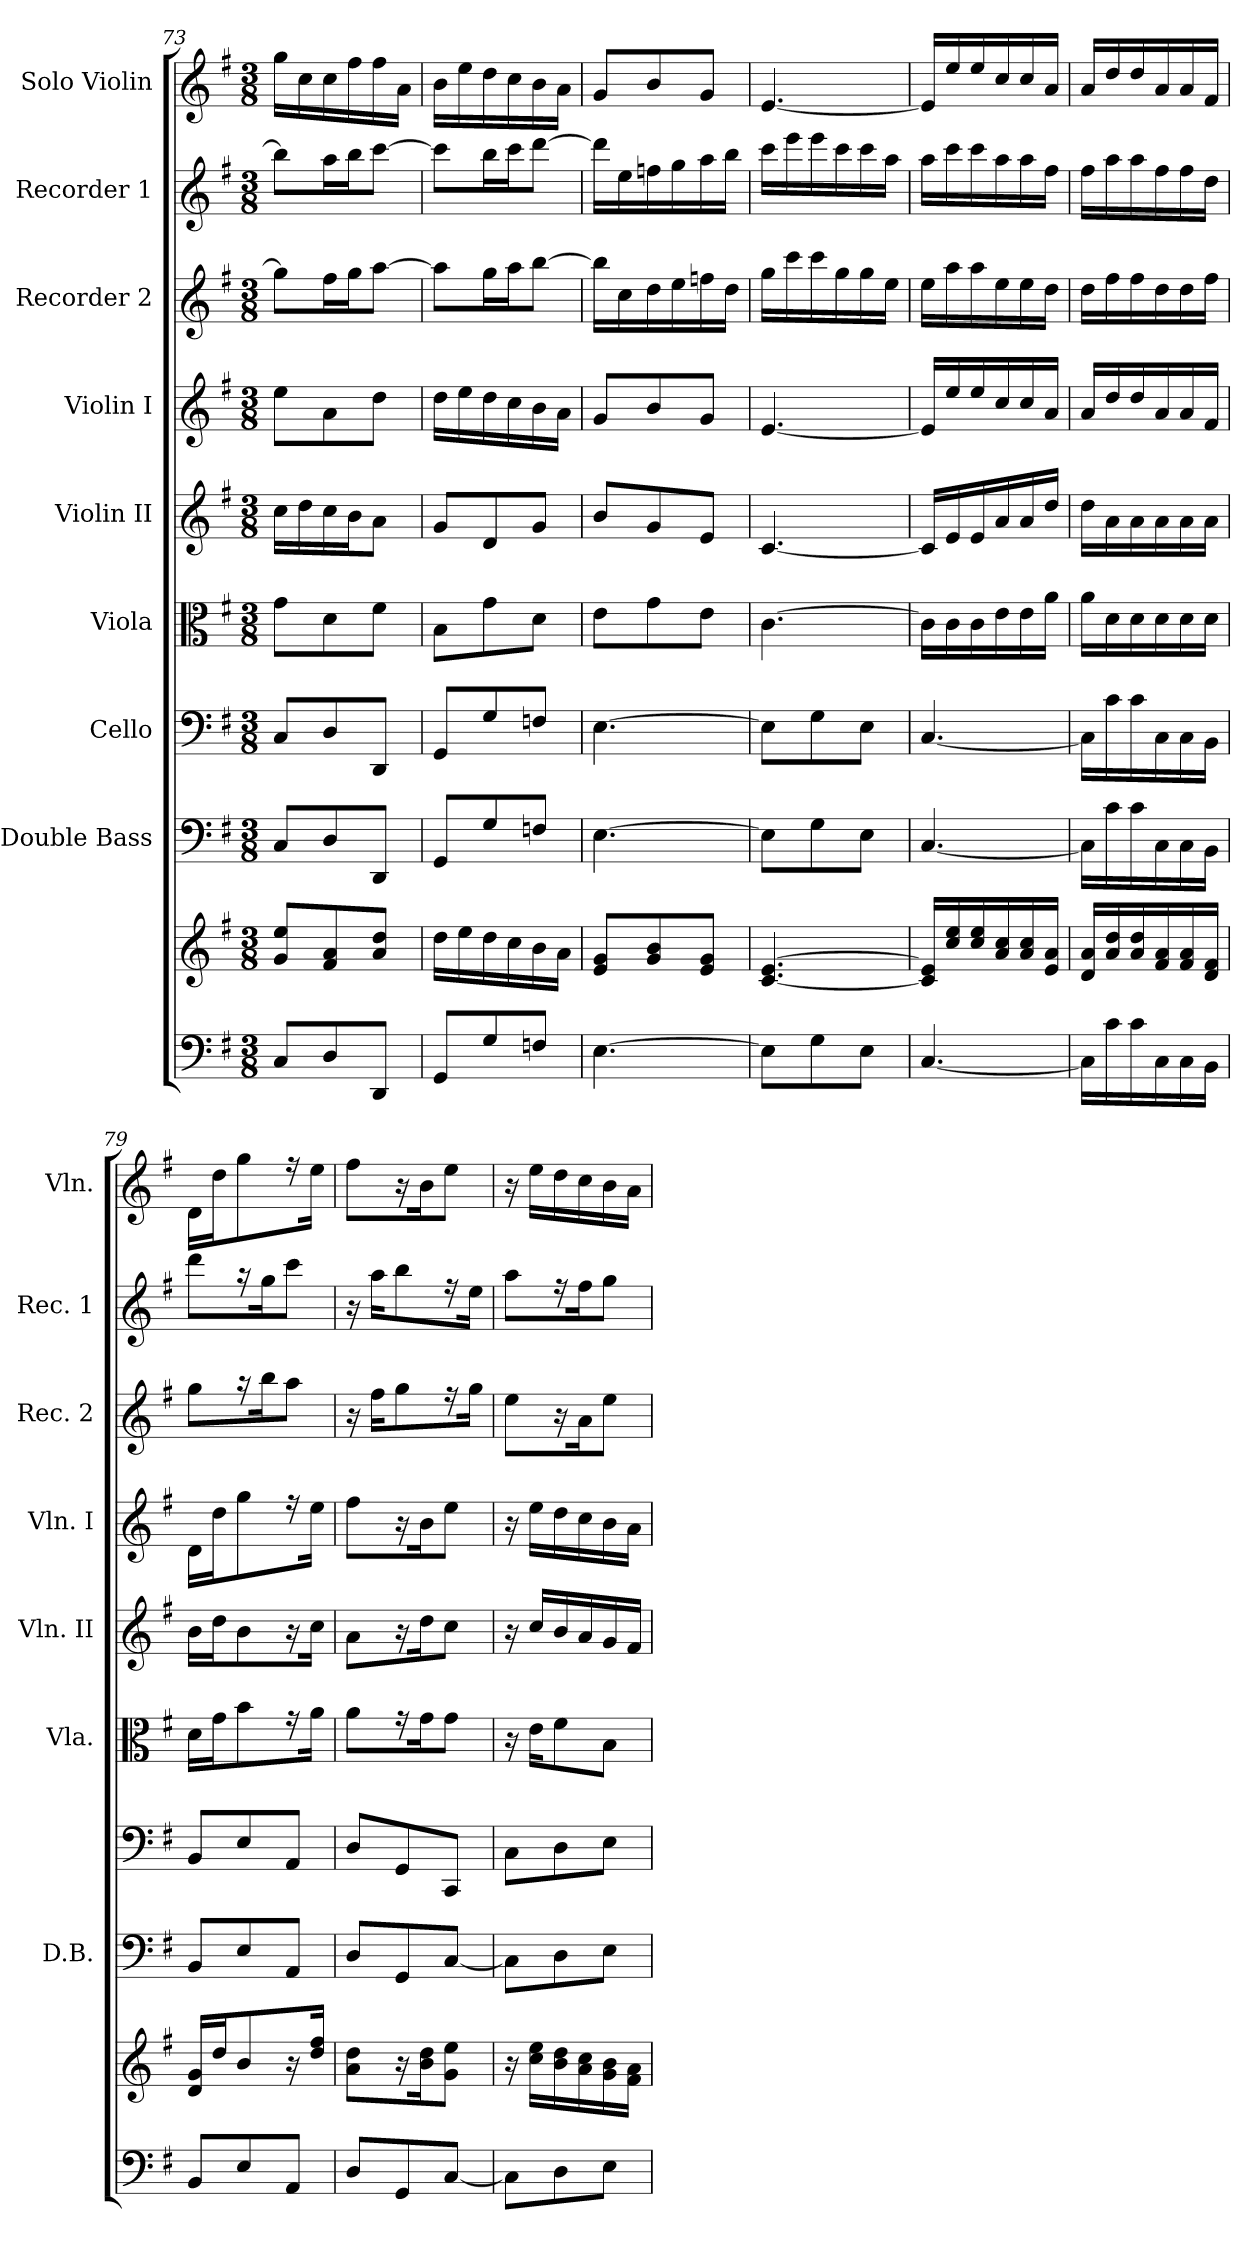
**kern	**kern	**kern	**kern	**kern	**kern	**kern	**kern	**kern	**kern
*part9	*part9	*part8	*part7	*part6	*part5	*part4	*part3	*part2	*part1
*staff10	*staff9	*staff8	*staff7	*staff6	*staff5	*staff4	*staff3	*staff2	*staff1
*	*	*I"Double Bass	*I"Cello	*I"Viola	*I"Violin II	*I"Violin I	*I"Recorder 2	*I"Recorder 1	*I"Solo Violin
*	*	*I'D.B.	*	*I'Vla.	*I'Vln. II	*I'Vln. I	*I'Rec. 2	*I'Rec. 1	*I'Vln.
*clefF4	*clefG2	*clefF4	*clefF4	*clefC3	*clefG2	*clefG2	*clefG2	*clefG2	*clefG2
*	*	*ITrd7c12	*	*	*	*	*	*	*
*k[f#]	*k[f#]	*k[f#]	*k[f#]	*k[f#]	*k[f#]	*k[f#]	*k[f#]	*k[f#]	*k[f#]
*G:	*G:	*G:	*G:	*G:	*G:	*G:	*G:	*G:	*G:
*M3/8	*M3/8	*M3/8	*M3/8	*M3/8	*M3/8	*M3/8	*M3/8	*M3/8	*M3/8
=73	=73	=73	=73	=73	=73	=73	=73	=73	=73
8C/L	8g/ 8ee/L	8CC/L	8C/L	8g\L	16cc\LL	8ee\L	8gg\L]	8bb\L]	16gg\LL
.	.	.	.	.	16dd\	.	.	.	16cc\
8D/	8f#/ 8a/	8DD/	8D/	8d\	16cc\	8a\	16ff#\L	16aa\L	16cc\
.	.	.	.	.	16b\J	.	16gg\J	16bb\J	16ff#\
8DD/J	8a/ 8dd/J	8DDD/J	8DD/J	8f#\J	8a\J	8dd\J	[8aa\J	[8ccc\J	16ff#\
.	.	.	.	.	.	.	.	.	16a\JJ
=74	=74	=74	=74	=74	=74	=74	=74	=74	=74
8GG/L	16dd\LL	8GGG/L	8GG/L	8B\L	8g/L	16dd\LL	8aa\L]	8ccc\L]	16b\LL
.	16ee\	.	.	.	.	16ee\	.	.	16ee\
8G/	16dd\	8GG/	8G/	8g\	8d/	16dd\	16gg\L	16bb\L	16dd\
.	16cc\	.	.	.	.	16cc\	16aa\J	16ccc\J	16cc\
8Fn/J	16b\	8FFn/J	8Fn/J	8d\J	8g/J	16b\	[8bb\J	[8ddd\J	16b\
.	16a\JJ	.	.	.	.	16a\JJ	.	.	16a\JJ
=75	=75	=75	=75	=75	=75	=75	=75	=75	=75
[4.E\	8e/ 8g/L	[4.EE\	[4.E\	8e\L	8b/L	8g/L	16bb\LL]	16ddd\LL]	8g/L
.	.	.	.	.	.	.	16cc\	16ee\	.
.	8g/ 8b/	.	.	8g\	8g/	8b/	16dd\	16ffn\	8b/
.	.	.	.	.	.	.	16ee\	16gg\	.
.	8e/ 8g/J	.	.	8e\J	8e/J	8g/J	16ffn\	16aa\	8g/J
.	.	.	.	.	.	.	16dd\JJ	16bb\JJ	.
=76	=76	=76	=76	=76	=76	=76	=76	=76	=76
8E\L]	[4.c/ [4.e/	8EE\L]	8E\L]	[4.c\	[4.c/	[4.e/	16gg\LL	16ccc\LL	[4.e/
.	.	.	.	.	.	.	16ccc\	16eee\	.
8G\	.	8GG\	8G\	.	.	.	16ccc\	16eee\	.
.	.	.	.	.	.	.	16gg\	16ccc\	.
8E\J	.	8EE\J	8E\J	.	.	.	16gg\	16ccc\	.
.	.	.	.	.	.	.	16ee\JJ	16aa\JJ	.
=77	=77	=77	=77	=77	=77	=77	=77	=77	=77
[4.C/	16c]/ 16e]/LL	[4.CC/	[4.C/	16c\LL]	16c/LL]	16e/LL]	16ee\LL	16aa\LL	16e/LL]
.	16cc/ 16ee/	.	.	16c\	16e/	16ee/	16aa\	16ccc\	16ee/
.	16cc/ 16ee/	.	.	16c\	16e/	16ee/	16aa\	16ccc\	16ee/
.	16a/ 16cc/	.	.	16e\	16a/	16cc/	16ee\	16aa\	16cc/
.	16a/ 16cc/	.	.	16e\	16a/	16cc/	16ee\	16aa\	16cc/
.	16e/ 16a/JJ	.	.	16a\JJ	16dd/JJ	16a/JJ	16dd\JJ	16ff#\JJ	16a/JJ
=78	=78	=78	=78	=78	=78	=78	=78	=78	=78
16C\LL]	16d/ 16a/LL	16CC\LL]	16C\LL]	16a\LL	16dd\LL	16a/LL	16dd\LL	16ff#\LL	16a/LL
16c\	16a/ 16dd/	16C\	16c\	16d\	16a\	16dd/	16ff#\	16aa\	16dd/
16c\	16a/ 16dd/	16C\	16c\	16d\	16a\	16dd/	16ff#\	16aa\	16dd/
16C\	16f#/ 16a/	16CC\	16C\	16d\	16a\	16a/	16dd\	16ff#\	16a/
16C\	16f#/ 16a/	16CC\	16C\	16d\	16a\	16a/	16dd\	16ff#\	16a/
16BB\JJ	16d/ 16f#/JJ	16BBB\JJ	16BB\JJ	16d\JJ	16a\JJ	16f#/JJ	16ff#\JJ	16dd\JJ	16f#/JJ
=79	=79	=79	=79	=79	=79	=79	=79	=79	=79
8BB/L	16d/ 16g/LL	8BBB/L	8BB/L	16d\LL	16b\LL	16d\LL	8gg\L	8ddd\L	16d\LL
.	16dd/J	.	.	16g\J	16dd\J	16dd\J	.	.	16dd\J
8E/	8b/	8EE/	8E/	8b\	8b\	8gg\	16r	16r	8gg\
.	.	.	.	.	.	.	16bb\k	16gg\k	.
8AA/J	16r	8AAA/J	8AA/J	16r	16r	16r	8aa\J	8ccc\J	16r
.	16dd/ 16ff#/Jk	.	.	16a\Jk	16cc\Jk	16ee\Jk	.	.	16ee\Jk
=80	=80	=80	=80	=80	=80	=80	=80	=80	=80
8D/L	8a\ 8dd\L	8DD/L	8D/L	8a\L	8a\L	8ff#\L	16r	16r	8ff#\L
.	.	.	.	.	.	.	16ff#\KL	16aa\KL	.
8GG/	16r	8GGG/	8GG/	16r	16r	16r	8gg\	8bb\	16r
.	16b\ 16dd\k	.	.	16g\k	16dd\k	16b\k	.	.	16b\k
[8C/J	8g\ 8ee\J	[8CC/J	8CC/J	8g\J	8cc\J	8ee\J	16r	16r	8ee\J
.	.	.	.	.	.	.	16gg\Jk	16ee\Jk	.
=81	=81	=81	=81	=81	=81	=81	=81	=81	=81
8C\L]	16r	8CC\L]	8C\L	16r	16r	16r	8ee\L	8aa\L	16r
.	16cc\ 16ee\LL	.	.	16e\KL	16cc/LL	16ee\LL	.	.	16ee\LL
8D\	16b\ 16dd\	8DD\	8D\	8f#\	16b/	16dd\	16r	16r	16dd\
.	16a\ 16cc\	.	.	.	16a/	16cc\	16a\k	16ff#\k	16cc\
8E\J	16g\ 16b\	8EE\J	8E\J	8B\J	16g/	16b\	8ee\J	8gg\J	16b\
.	16f#\ 16a\JJ	.	.	.	16f#/JJ	16a\JJ	.	.	16a\JJ
=	=	=	=	=	=	=	=	=	=
*-	*-	*-	*-	*-	*-	*-	*-	*-	*-
